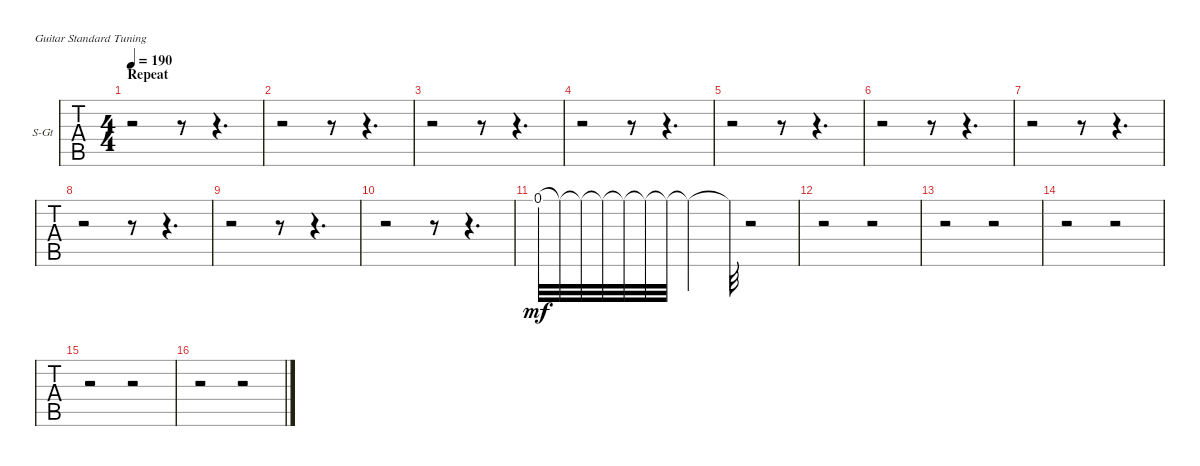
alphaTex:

\bracketExtendMode groupsimilarinstruments
\firstSystemTrackNameOrientation horizontal
\otherSystemsTrackNameOrientation horizontal
\track ("Django" "S-Gt") {mute instrument acousticguitarsteel}
\staff {tabs}
\tuning (E4 B3 G3 D3 A2 E2)
\ts (4 4)
\section ("" "Repeat")
\tempo 190
\clef g2
\ks c
r.2{dy mf} r.8 r.4{d} |
r.2 r.8 r.4{d} |
r.2 r.8 r.4{d} |
r.2 r.8 r.4{d} |
r.2 r.8 r.4{d} |
r.2 r.8 r.4{d} |
r.2 r.8 r.4{d} |
r.2 r.8 r.4{d} |
r.2 r.8 r.4{d} |
r.2 r.8 r.4{d} |
0.1.32 0.1{t}.32 0.1{t}.32 0.1{t}.32 0.1{t}.32 0.1{t}.32 0.1{t}.32 0.1{t}.4 0.1{t}.32 r.2 |
r.2 r.2 |
r.2 r.2 |
r.2 r.2 |
r.2 r.2 |
r.2 r.2
